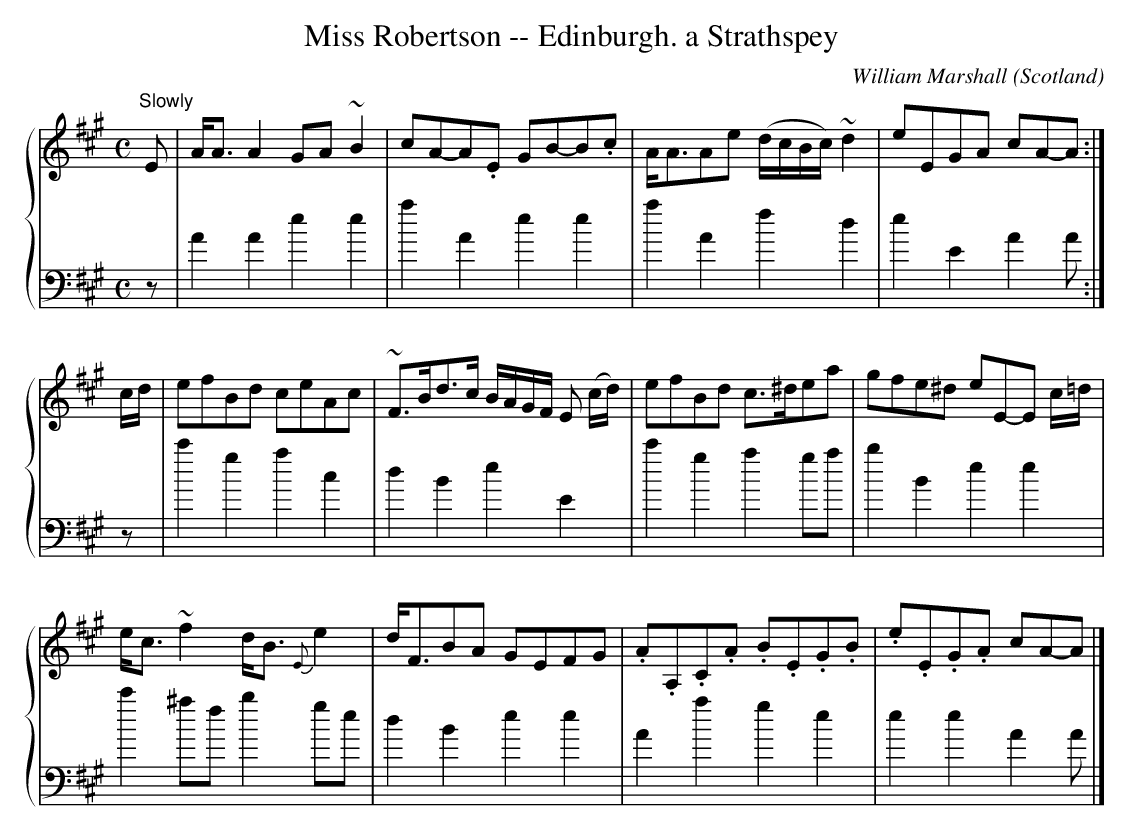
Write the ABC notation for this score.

X:1
T:Miss Robertson -- Edinburgh. a Strathspey
C:William Marshall
L:1/8
M:C
O:Scotland
K:A
%%staves {1 2}
V:1
"^Slowly"
E | \
A<A A2 GA ~B2 | cA-A.E GB-B.c | A<AAe (d/c/B/c/) ~d2 | eEGA cA-A  :|
c/d/ |\
efBd ceAc | ~F>Bd>c B/A/G/F/ E (c/d/) | \
efBd c>^dea | gfe^d eE-E c/=d/|
e<c ~f2 d<B {E}e2 | d<FBA GEFG | \
.A.A,.C.A .B.E.G.B |.e.E.G.A cA-A |]
V:2 clef=bass
L:1/4
z/ | AAee | aAee | aAfd | eEAA/ :| \
z/ | c'gac | dBeE | c'gag/a/ | bBee | c' ^a/f/ bg/e/ | dBee | Aage | eeAA/ |]
